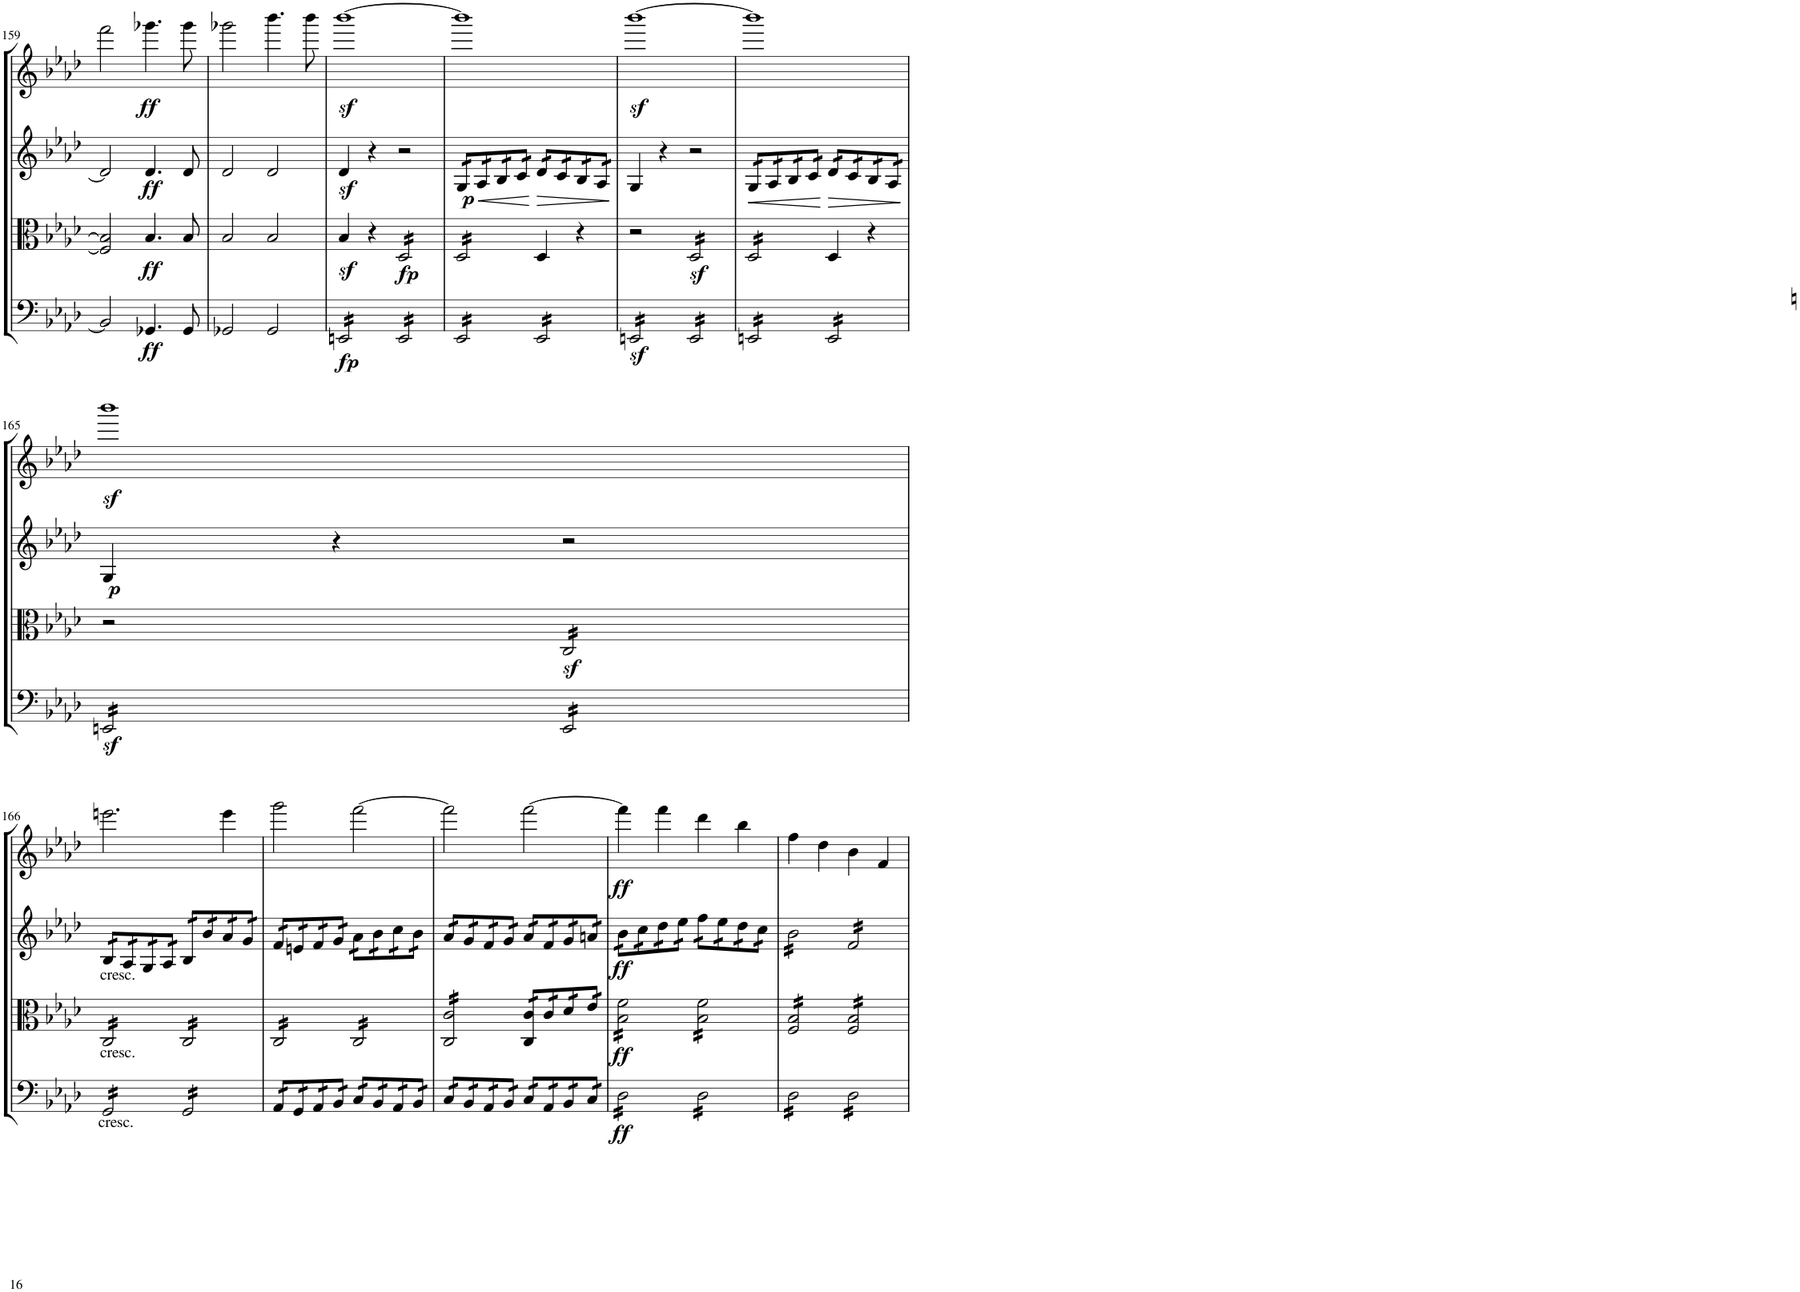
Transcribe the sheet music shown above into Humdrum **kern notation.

**kern	**dynam	**kern	**dynam	**kern	**dynam	**kern	**dynam
*part4	*part4	*part3	*part3	*part2	*part2	*part1	*part1
*staff4	*staff4	*staff3	*staff3	*staff2	*staff2	*staff1	*staff1
*I"Violoncello	*	*I"Viola	*	*I"Violino II	*	*I"Violino I	*
*I'Vc	*	*I'Vla	*	*I'Vln	*	*I'Vln	*
!!LO:PB:g=z
*clefF4	*	*clefC3	*	*clefG2	*	*clefG2	*
*k[b-e-a-d-]	*	*k[b-e-a-d-]	*	*k[b-e-a-d-]	*	*k[b-e-a-d-]	*
*M2/2	*	*M2/2	*	*M2/2	*	*M2/2	*
*met(c|)	*	*met(c|)	*	*met(c|)	*	*met(c|)	*
=159	=159	=159	=159	=159	=159	=159	=159
2BB-/]	.	2F/] 2B-/]	.	2d-/]	.	2fff\	.
!	!LO:DY:b	!	!LO:DY:b	!	!LO:DY:b	!	!LO:DY:b
4.GG-X/	ff	4.B-/	ff	4.d-/	ff	4.ggg-X\	ff
8GG-/	.	8B-/	.	8d-/	.	8ggg-\	.
=160	=160	=160	=160	=160	=160	=160	=160
2GG-X/	.	2B-/	.	2d-/	.	2ggg-X\	.
2GG-/	.	2B-/	.	2d-/	.	4.bbb-\	.
.	.	.	.	.	.	8bbb-\	.
=161	=161	=161	=161	=161	=161	=161	=161
!	!LO:DY:b	!	!	!	!	!	!
*tremolo	*	*	*	*	*	*	*
16EEn/LL	fp	4B-z</	.	4d-z</	.	[1bbb-z<	.
16EEn/	.	.	.	.	.	.	.
16EEn/	.	.	.	.	.	.	.
16EEn/	.	.	.	.	.	.	.
16EEn/	.	4r	.	4r	.	.	.
16EEn/	.	.	.	.	.	.	.
16EEn/	.	.	.	.	.	.	.
16EEn/JJ	.	.	.	.	.	.	.
!	!	!	!LO:DY:b	!	!	!	!
*	*	*tremolo	*	*	*	*	*
16EE/LL	.	16D-/LL	fp	2r	.	.	.
16EE/	.	16D-/	.	.	.	.	.
16EE/	.	16D-/	.	.	.	.	.
16EE/	.	16D-/	.	.	.	.	.
16EE/	.	16D-/	.	.	.	.	.
16EE/	.	16D-/	.	.	.	.	.
16EE/	.	16D-/	.	.	.	.	.
16EE/JJ	.	16D-/JJ	.	.	.	.	.
=162	=162	=162	=162	=162	=162	=162	=162
!	!	!	!	!	!LO:HP:b	!	!
!	!	!	!	!	!LO:DY:n=1:b	!	!
*	*	*	*	*tremolo	*	*	*
16EEn/LL	.	16D-/LL	.	16G/LL	< p	1bbb-]	.
16EEn/	.	16D-/	.	16G/	.	.	.
16EEn/	.	16D-/	.	16A-/	.	.	.
16EEn/	.	16D-/	.	16A-/	.	.	.
16EEn/	.	16D-/	.	16B-/	.	.	.
16EEn/	.	16D-/	.	16B-/	.	.	.
16EEn/	.	16D-/	.	16c/	.	.	.
16EEn/JJ	.	16D-/JJ	.	16c/JJ	.	.	.
*	*	*Xtremolo	*	*	*	*	*
!	!	!	!	!	!LO:HP:n=1:b	!	!
16EE/LL	.	4D-/	.	16d-/LL	[ >	.	.
16EE/	.	.	.	16d-/	.	.	.
16EE/	.	.	.	16c/	.	.	.
16EE/	.	.	.	16c/	.	.	.
16EE/	.	4r	.	16B-/	.	.	.
16EE/	.	.	.	16B-/	.	.	.
16EE/	.	.	.	16A-/	.	.	.
16EE/JJ	.	.	.	16A-/JJ	.	.	.
*	*	*	*	*Xtremolo	*	*	*
.	.	.	.	.	]	.	.
=163	=163	=163	=163	=163	=163	=163	=163
16EEnz</LL	.	2r	.	4G/	.	[1bbb-z<	.
16EEnz</	.	.	.	.	.	.	.
16EEnz</	.	.	.	.	.	.	.
16EEnz</	.	.	.	.	.	.	.
16EEnz</	.	.	.	4r	.	.	.
16EEnz</	.	.	.	.	.	.	.
16EEnz</	.	.	.	.	.	.	.
16EEnz</JJ	.	.	.	.	.	.	.
*	*	*tremolo	*	*	*	*	*
16EE/LL	.	16D-z</LL	.	2r	.	.	.
16EE/	.	16D-z</	.	.	.	.	.
16EE/	.	16D-z</	.	.	.	.	.
16EE/	.	16D-z</	.	.	.	.	.
16EE/	.	16D-z</	.	.	.	.	.
16EE/	.	16D-z</	.	.	.	.	.
16EE/	.	16D-z</	.	.	.	.	.
16EE/JJ	.	16D-z</JJ	.	.	.	.	.
=164	=164	=164	=164	=164	=164	=164	=164
!	!	!	!	!	!LO:HP:b	!	!
*	*	*	*	*tremolo	*	*	*
16EEn/LL	.	16D-/LL	.	16G/LL	<	1bbb-]	.
16EEn/	.	16D-/	.	16G/	.	.	.
16EEn/	.	16D-/	.	16A-/	.	.	.
16EEn/	.	16D-/	.	16A-/	.	.	.
16EEn/	.	16D-/	.	16B-/	.	.	.
16EEn/	.	16D-/	.	16B-/	.	.	.
16EEn/	.	16D-/	.	16c/	.	.	.
16EEn/JJ	.	16D-/JJ	.	16c/JJ	.	.	.
*	*	*Xtremolo	*	*	*	*	*
!	!	!	!	!	!LO:HP:n=1:b	!	!
16EE/LL	.	4D-/	.	16d-/LL	[ >	.	.
16EE/	.	.	.	16d-/	.	.	.
16EE/	.	.	.	16c/	.	.	.
16EE/	.	.	.	16c/	.	.	.
16EE/	.	4r	.	16B-/	.	.	.
16EE/	.	.	.	16B-/	.	.	.
16EE/	.	.	.	16A-/	.	.	.
16EE/JJ	.	.	.	16A-/JJ	.	.	.
*	*	*	*	*Xtremolo	*	*	*
.	.	.	.	.	]	.	.
!!LO:LB:g=z
=165	=165	=165	=165	=165	=165	=165	=165
!	!	!	!	!	!LO:DY:b	!	!
16EEnz</LL	.	2r	.	4G/	p	1bbb-z<	.
16EEnz</	.	.	.	.	.	.	.
16EEnz</	.	.	.	.	.	.	.
16EEnz</	.	.	.	.	.	.	.
16EEnz</	.	.	.	4r	.	.	.
16EEnz</	.	.	.	.	.	.	.
16EEnz</	.	.	.	.	.	.	.
16EEnz</JJ	.	.	.	.	.	.	.
*	*	*tremolo	*	*	*	*	*
16EE/LL	.	16Cz</LL	.	2r	.	.	.
16EE/	.	16Cz</	.	.	.	.	.
16EE/	.	16Cz</	.	.	.	.	.
16EE/	.	16Cz</	.	.	.	.	.
16EE/	.	16Cz</	.	.	.	.	.
16EE/	.	16Cz</	.	.	.	.	.
16EE/	.	16Cz</	.	.	.	.	.
16EE/JJ	.	16Cz</JJ	.	.	.	.	.
!!LO:LB:g=z
=166	=166	=166	=166	=166	=166	=166	=166
!	!	!	!	!LO:TX:b:t=cresc.	!	!	!
!	!	!LO:TX:b:t=cresc.	!	!	!	!	!
!LO:TX:b:t=cresc.	!	!	!	!	!	!	!
*	*	*	*	*tremolo	*	*	*
16GG/LL	.	16C/LL	.	16B-/LL	.	2.eeen\	.
16GG/	.	16C/	.	16B-/	.	.	.
16GG/	.	16C/	.	16A-/	.	.	.
16GG/	.	16C/	.	16A-/	.	.	.
16GG/	.	16C/	.	16G/	.	.	.
16GG/	.	16C/	.	16G/	.	.	.
16GG/	.	16C/	.	16A-/	.	.	.
16GG/JJ	.	16C/JJ	.	16A-/JJ	.	.	.
16GG/LL	.	16C/LL	.	16B-/LL	.	.	.
16GG/	.	16C/	.	16B-/	.	.	.
16GG/	.	16C/	.	16b-/	.	.	.
16GG/	.	16C/	.	16b-/	.	.	.
16GG/	.	16C/	.	16a-/	.	4eee\	.
16GG/	.	16C/	.	16a-/	.	.	.
16GG/	.	16C/	.	16g/	.	.	.
16GG/JJ	.	16C/JJ	.	16g/JJ	.	.	.
=167	=167	=167	=167	=167	=167	=167	=167
16AA-/LL	.	16C/LL	.	16f/LL	.	2ggg\	.
16AA-/	.	16C/	.	16f/	.	.	.
16GG/	.	16C/	.	16en/	.	.	.
16GG/	.	16C/	.	16en/	.	.	.
16AA-/	.	16C/	.	16f/	.	.	.
16AA-/	.	16C/	.	16f/	.	.	.
16BB-/	.	16C/	.	16g/	.	.	.
16BB-/JJ	.	16C/JJ	.	16g/JJ	.	.	.
16C/LL	.	16C/LL	.	16a-\LL	.	[2fff\	.
16C/	.	16C/	.	16a-\	.	.	.
16BB-/	.	16C/	.	16b-\	.	.	.
16BB-/	.	16C/	.	16b-\	.	.	.
16AA-/	.	16C/	.	16cc\	.	.	.
16AA-/	.	16C/	.	16cc\	.	.	.
16BB-/	.	16C/	.	16b-\	.	.	.
16BB-/JJ	.	16C/JJ	.	16b-\JJ	.	.	.
=168	=168	=168	=168	=168	=168	=168	=168
16C/LL	.	16C/ 16c/LL	.	16a-/LL	.	2fff\]	.
16C/	.	16C/ 16c/	.	16a-/	.	.	.
16BB-/	.	16C/ 16c/	.	16g/	.	.	.
16BB-/	.	16C/ 16c/	.	16g/	.	.	.
16AA-/	.	16C/ 16c/	.	16f/	.	.	.
16AA-/	.	16C/ 16c/	.	16f/	.	.	.
16BB-/	.	16C/ 16c/	.	16g/	.	.	.
16BB-/JJ	.	16C/ 16c/JJ	.	16g/JJ	.	.	.
16C/LL	.	16C/ 16c/LL	.	16a-/LL	.	[2fff\	.
16C/	.	16C/ 16c/	.	16a-/	.	.	.
16AA-/	.	16c/	.	16f/	.	.	.
16AA-/	.	16c/	.	16f/	.	.	.
16BB-/	.	16d-/	.	16g/	.	.	.
16BB-/	.	16d-/	.	16g/	.	.	.
16C/	.	16e-/	.	16an/	.	.	.
16C/JJ	.	16e-/JJ	.	16an/JJ	.	.	.
=169	=169	=169	=169	=169	=169	=169	=169
!	!LO:DY:b	!	!LO:DY:b	!	!LO:DY:b	!	!LO:DY:b
16D-\LL	ff	16B-\ 16f\LL	ff	16b-\LL	ff	4fff\]	ff
16D-\	.	16B-\ 16f\	.	16b-\	.	.	.
16D-\	.	16B-\ 16f\	.	16cc\	.	.	.
16D-\	.	16B-\ 16f\	.	16cc\	.	.	.
16D-\	.	16B-\ 16f\	.	16dd-\	.	4fff\	.
16D-\	.	16B-\ 16f\	.	16dd-\	.	.	.
16D-\	.	16B-\ 16f\	.	16ee-\	.	.	.
16D-\JJ	.	16B-\ 16f\JJ	.	16ee-\JJ	.	.	.
16D-\LL	.	16B-\ 16f\LL	.	16ff\LL	.	4ddd-\	.
16D-\	.	16B-\ 16f\	.	16ff\	.	.	.
16D-\	.	16B-\ 16f\	.	16ee-\	.	.	.
16D-\	.	16B-\ 16f\	.	16ee-\	.	.	.
16D-\	.	16B-\ 16f\	.	16dd-\	.	4bb-\	.
16D-\	.	16B-\ 16f\	.	16dd-\	.	.	.
16D-\	.	16B-\ 16f\	.	16cc\	.	.	.
16D-\JJ	.	16B-\ 16f\JJ	.	16cc\JJ	.	.	.
=170	=170	=170	=170	=170	=170	=170	=170
16D-\LL	.	16F/ 16B-/LL	.	16b-\LL	.	4ff\	.
16D-\	.	16F/ 16B-/	.	16b-\	.	.	.
16D-\	.	16F/ 16B-/	.	16b-\	.	.	.
16D-\	.	16F/ 16B-/	.	16b-\	.	.	.
16D-\	.	16F/ 16B-/	.	16b-\	.	4dd-\	.
16D-\	.	16F/ 16B-/	.	16b-\	.	.	.
16D-\	.	16F/ 16B-/	.	16b-\	.	.	.
16D-\JJ	.	16F/ 16B-/JJ	.	16b-\JJ	.	.	.
16D-\LL	.	16F/ 16B-/LL	.	16f/LL	.	4b-\	.
16D-\	.	16F/ 16B-/	.	16f/	.	.	.
16D-\	.	16F/ 16B-/	.	16f/	.	.	.
16D-\	.	16F/ 16B-/	.	16f/	.	.	.
16D-\	.	16F/ 16B-/	.	16f/	.	4f/	.
16D-\	.	16F/ 16B-/	.	16f/	.	.	.
16D-\	.	16F/ 16B-/	.	16f/	.	.	.
16D-\JJ	.	16F/ 16B-/JJ	.	16f/JJ	.	.	.
*	*	*	*	*Xtremolo	*	*	*
*	*	*Xtremolo	*	*	*	*	*
*Xtremolo	*	*	*	*	*	*	*
=	=	=	=	=	=	=	=
*-	*-	*-	*-	*-	*-	*-	*-
